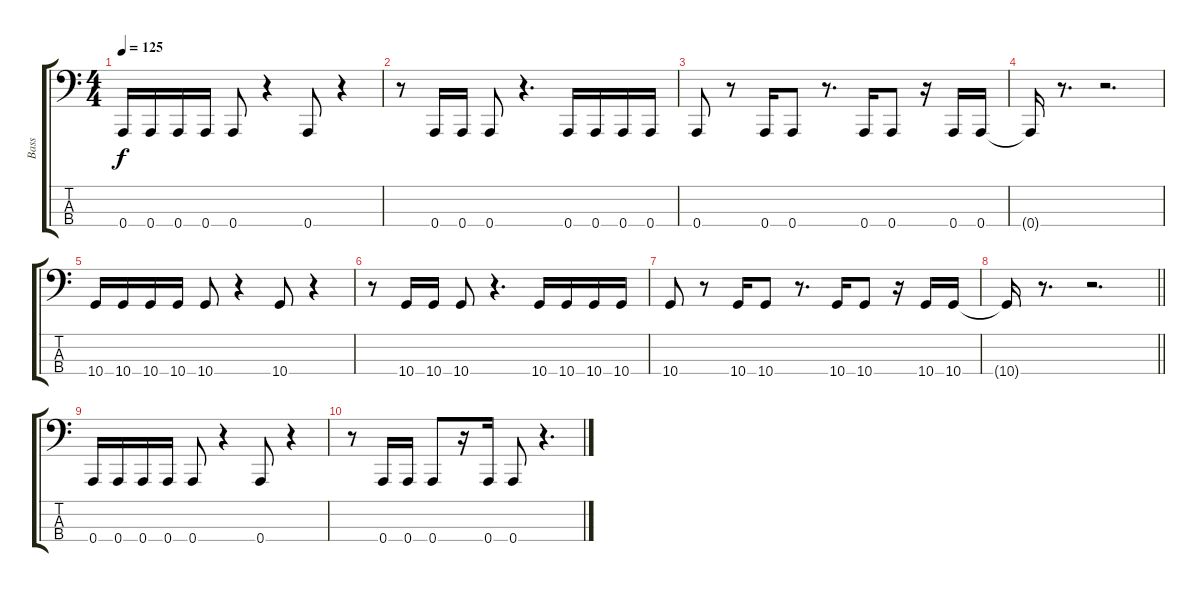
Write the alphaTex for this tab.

\track ("Bass" "Bass") {instrument electricbassfinger}
\staff {score tabs}
\tuning (D2 A1 E1 A0) {hide}
\ts (4 4)
\tempo 125
\clef f4
\ks c
0.4.16{dy f} 0.4.16 0.4.16 0.4.16 0.4.8 r.4 0.4.8 r.4 |
r.8 0.4.16 0.4.16 0.4.8 r.4{d} 0.4.16 0.4.16 0.4.16 0.4.16 |
0.4.8 r.8 0.4.16 0.4.8 r.8{d} 0.4.16 0.4.8 r.16 0.4.16 0.4.16 |
0.4{t}.16 r.8{d} r.2{d} |
10.4.16 10.4.16 10.4.16 10.4.16 10.4.8 r.4 10.4.8 r.4 |
r.8 10.4.16 10.4.16 10.4.8 r.4{d} 10.4.16 10.4.16 10.4.16 10.4.16 |
10.4.8 r.8 10.4.16 10.4.8 r.8{d} 10.4.16 10.4.8 r.16 10.4.16 10.4.16 |
\barLineRight lightlight
10.4{t}.16 r.8{d} r.2{d} |
\section ("" "")
0.4.16 0.4.16 0.4.16 0.4.16 0.4.8 r.4 0.4.8 r.4 |
r.8 0.4.16 0.4.16 0.4.8 r.16 0.4.16 0.4.8 r.4{d}
